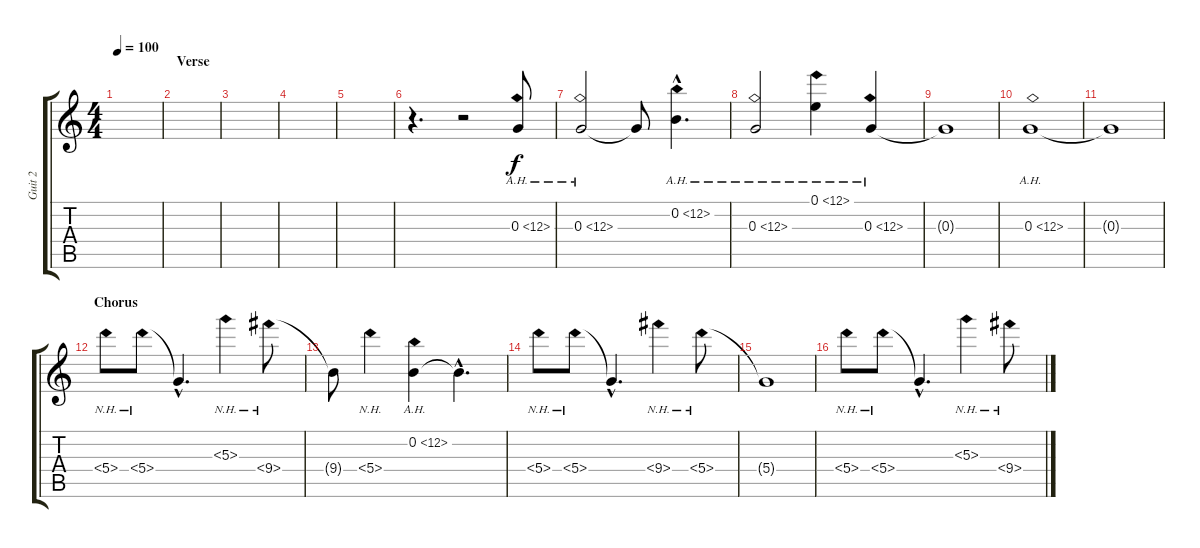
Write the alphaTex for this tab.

\track ("Guit 2" "Guit 2") {instrument electricguitarjazz}
\staff {score tabs}
\tuning (E4 B3 G3 D3 A2 E2) {hide}
\ts (4 4)
\tempo 100
\clef g2
\ks c
|
\section ("" "Verse")
|
|
|
|
r.4{d} r.2 0.3{ah 12}.8 |
0.3{ah 12}.2 0.3{t}.8 0.2{ah 12 hac}.4{d} |
0.3{ah 12}.2 0.1{ah 12}.4 0.3{ah 12}.4 |
0.3{t}.1 |
0.3{ah 12}.1 |
0.3{t}.1 |
\section ("" "Chorus")
5.4{nh}.8 5.4{nh}.8 5.4{hac t}.4{d} 5.3{nh}.4 9.4{nh}.8 |
9.4{t}.8 5.4{nh}.4 0.2{ah 12}.4 0.2{hac t}.4{d} |
5.4{nh}.8 5.4{nh}.8 5.4{hac t}.4{d} 9.4{nh}.4 5.4{nh}.8 |
5.4{t}.1 |
5.4{nh}.8 5.4{nh}.8 5.4{hac t}.4{d} 5.3{nh}.4 9.4{nh}.8
